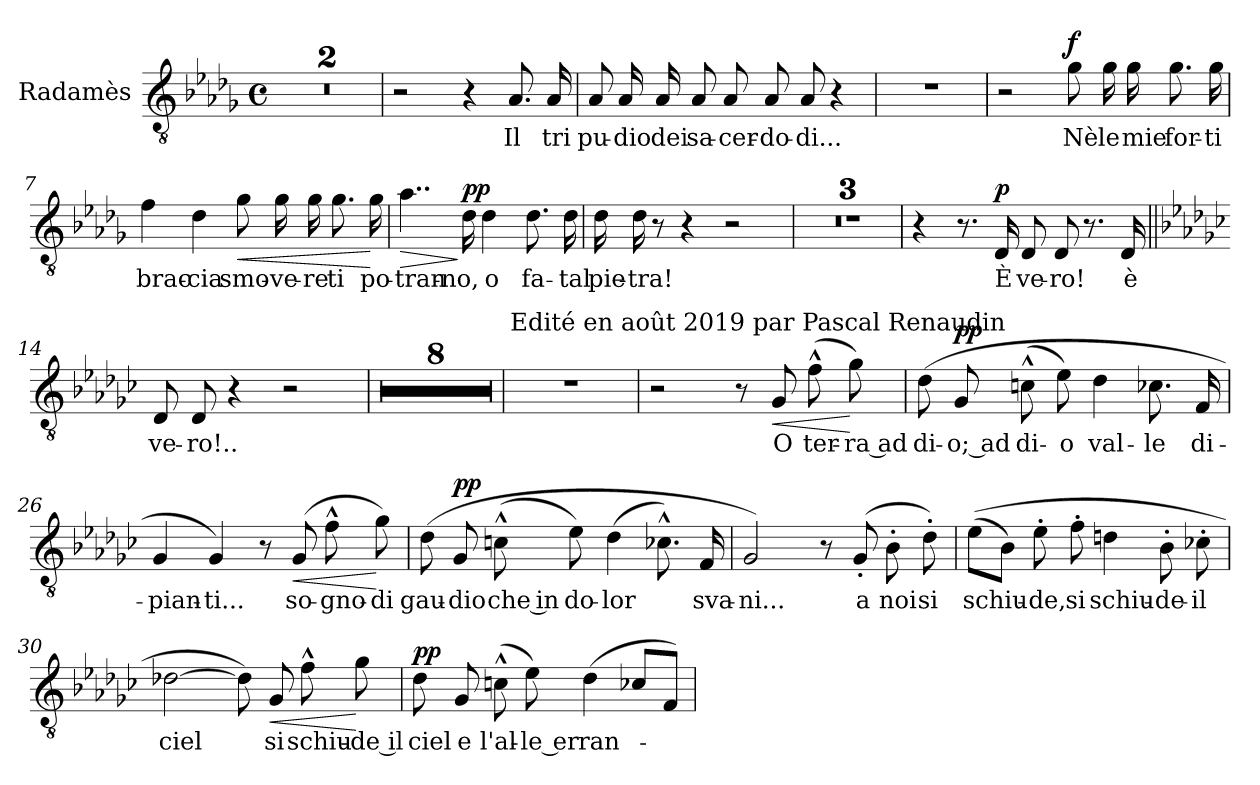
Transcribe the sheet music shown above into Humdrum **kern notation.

**kern	**text	**dynam
*part1	*part1	*part1
*staff1	*staff1	*staff1
*I"Radamès	*	*
*I'Rad.	*	*
*clefGv2	*	*
*k[b-e-a-d-g-]	*	*
*M4/4	*	*
*met(c)	*	*
=1	=1	=1
1r	.	.
=2	=2	=2
1r	.	.
=3	=3	=3
2r	.	.
4r	.	.
!	!LO:LY:b:color=#0055FF	!
8.A-/	Il	.
!	!LO:LY:b:color=#0055FF	!
16A-/	tri	.
!!LO:PB:g=z
=4	=4	=4
!	!LO:LY:b:color=#0055FF	!
8A-/	pu-	.
!	!LO:LY:b:color=#0055FF	!
16A-/	-dio	.
!	!LO:LY:b:color=#0055FF	!
16A-/	dei	.
!	!LO:LY:b:color=#0055FF	!
8A-/	sa-	.
!	!LO:LY:b:color=#0055FF	!
8A-/	-cer-	.
!	!LO:LY:b:color=#0055FF	!
8A-/	-do-	.
!	!LO:LY:b:color=#0055FF	!
8A-/	-di...	.
4r	.	.
=5	=5	=5
1r	.	.
=6	=6	=6
2r	.	.
!	!LO:LY:b:color=#0055FF	!LO:DY:a
8g-\	Nè	f
!	!LO:LY:b:color=#0055FF	!
16g-\	le	.
!	!LO:LY:b:color=#0055FF	!
16g-\	mie	.
!	!LO:LY:b:color=#0055FF	!
8.g-\	for-	.
!	!LO:LY:b:color=#0055FF	!
16g-\	-ti	.
!!LO:LB:g=z
=7	=7	=7
!	!LO:LY:b:color=#0055FF	!
4f\	brac-	.
!	!LO:LY:b:color=#0055FF	!
4d-\	-cia	.
!	!LO:LY:b:color=#0055FF	!LO:HP:b
8g-\	smo-	<
!	!LO:LY:b:color=#0055FF	!
16g-\	-ve-	.
!	!LO:LY:b:color=#0055FF	!
16g-\	-re	.
!	!LO:LY:b:color=#0055FF	!
8.g-\	ti	.
!	!LO:LY:b:color=#0055FF	!
16g-\	po-	[
=8	=8	=8
!	!LO:LY:b:color=#0055FF	!LO:HP:b
4..a-\	-tran-	>
!	!LO:LY:b:color=#0055FF	!LO:DY:n=1:a
16d-\	-no,	] pp
!	!LO:LY:b:color=#0055FF	!
4d-\	o	.
!	!LO:LY:b:color=#0055FF	!
8.d-\	fa-	.
!	!LO:LY:b:color=#0055FF	!
16d-\	-tal	.
=9	=9	=9
!	!LO:LY:b:color=#0055FF	!
16d-\	pie-	.
!	!LO:LY:b:color=#0055FF	!
16d-\	-tra!	.
8r	.	.
4r	.	.
2r	.	.
!!LO:PB:g=z
=10	=10	=10
1r	.	.
=11	=11	=11
1r	.	.
=12	=12	=12
1r	.	.
!!LO:LB:g=z
=13	=13	=13
4r	.	.
8.r	.	.
!	!LO:LY:b:color=#0055FF	!LO:DY:a
16D-/	È	p
!	!LO:LY:b:color=#0055FF	!
8D-/	ve-	.
!	!LO:LY:b:color=#0055FF	!
8D-/	-ro!	.
8.r	.	.
!	!LO:LY:b:color=#0055FF	!
16D-/	è	.
=14||	=14||	=14||
*k[b-e-a-d-g-c-]	*	*
*G-:	*	*
!	!LO:LY:b:color=#0055FF	!
8D-/	ve-	.
!	!LO:LY:b:color=#0055FF	!
8D-/	-ro!..	.
4r	.	.
2r	.	.
=15	=15	=15
1r	.	.
!!LO:PB:g=z
=16	=16	=16
1r	.	.
=17	=17	=17
1r	.	.
=18	=18	=18
1r	.	.
!!LO:LB:g=z
=19	=19	=19
1r	.	.
=20	=20	=20
1r	.	.
=21	=21	=21
1r	.	.
!!LO:LB:g=z
=22	=22	=22
1r	.	.
=23	=23	=23
!LO:TX:a:t=Edité en août 2019 par Pascal Renaudin	!	!
1r	.	.
=24	=24	=24
2r	.	.
8r	.	.
!	!LO:LY:b:color=#0055FF	!LO:HP:b
8G-/	O	<
!	!LO:LY:b:color=#0055FF	!
(>8f^^\	ter-	.
!	!LO:LY:b:color=#0055FF	!
8g-\)	ra ad	[
!!LO:PB:g=z
=25	=25	=25
!	!LO:LY:b:color=#0055FF	!
(>8d-\	-di-	.
!	!LO:LY:b:color=#0055FF	!LO:DY:a
8G-/	o; ad	pp
!	!LO:LY:b:color=#0055FF	!
(>8cn^^\	-di-	.
!	!LO:LY:b:color=#0055FF	!
8e-\)	-o	.
!	!LO:LY:b:color=#0055FF	!
4d-\	val-	.
!	!LO:LY:b:color=#0055FF	!
8.c-X\	-le	.
!	!LO:LY:b:color=#0055FF	!
16F/	di-	.
=26	=26	=26
!	!LO:LY:b:color=#0055FF	!
4G-/	pian-	.
!	!LO:LY:b:color=#0055FF	!
4G-/)	-ti...	.
8r	.	.
!	!LO:LY:b:color=#0055FF	!LO:HP:b
(>8G-/	so-	<
!	!LO:LY:b:color=#0055FF	!
8f^^\	-gno-	.
!	!LO:LY:b:color=#0055FF	!
8g-\)	-di	[
!!LO:LB:g=z
=27	=27	=27
!	!LO:LY:b:color=#0055FF	!
(>8d-\	gau-	.
!	!LO:LY:b:color=#0055FF	!LO:DY:a
8G-/	-dio	pp
!	!LO:LY:b:color=#0055FF	!
(>8cn^^\	che in	.
!	!LO:LY:b:color=#0055FF	!
8e-\)	do-	.
!	!LO:LY:b:color=#0055FF	!
(>4d-\	-lor	.
8.c-X^^\)	.	.
!	!LO:LY:b:color=#0055FF	!
16F/	sva-	.
=28	=28	=28
!	!LO:LY:b:color=#0055FF	!
2G-/)	-ni...	.
8r	.	.
!	!LO:LY:b:color=#0055FF	!
(>8G-'/	a	.
!	!LO:LY:b:color=#0055FF	!
8B-'\	noi	.
!	!LO:LY:b:color=#0055FF	!
8d-'\)	si	.
!!LO:LB:g=z
=29	=29	=29
!	!LO:LY:b:color=#0055FF	!
(>(>8e-\L	schiu-	.
8B-\J)	.	.
!	!LO:LY:b:color=#0055FF	!
8e-'\	-de,	.
!	!LO:LY:b:color=#0055FF	!
8f'\	si	.
!	!LO:LY:b:color=#0055FF	!
4dn\	schiu-	.
!	!LO:LY:b:color=#0055FF	!
8B-'\	-de-	.
!	!LO:LY:b:color=#0055FF	!
8c-X'\	-il	.
=30	=30	=30
!	!LO:LY:b:color=#0055FF	!
[2d-X\	ciel	.
8d-\])	.	.
!	!LO:LY:b:color=#0055FF	!LO:HP:b
8G-/	si	<
!	!LO:LY:b:color=#0055FF	!
8f^^\	schiu-	.
!	!LO:LY:b:color=#0055FF	!
8g-\	de il	[
!!LO:PB:g=z
=31	=31	=31
!	!LO:LY:b:color=#0055FF	!LO:DY:a
8d-\	ciel	pp
!	!LO:LY:b:color=#0055FF	!
8G-/	e	.
!	!LO:LY:b:color=#0055FF	!
(>8cn^^\	l'al-	.
!	!LO:LY:b:color=#0055FF	!
8e-\)	le er	.
!	!LO:LY:b:color=#0055FF	!
(>4d-\	-ran-	.
8c-X/L	.	.
8F/J)	.	.
=	=	=
*-	*-	*-
